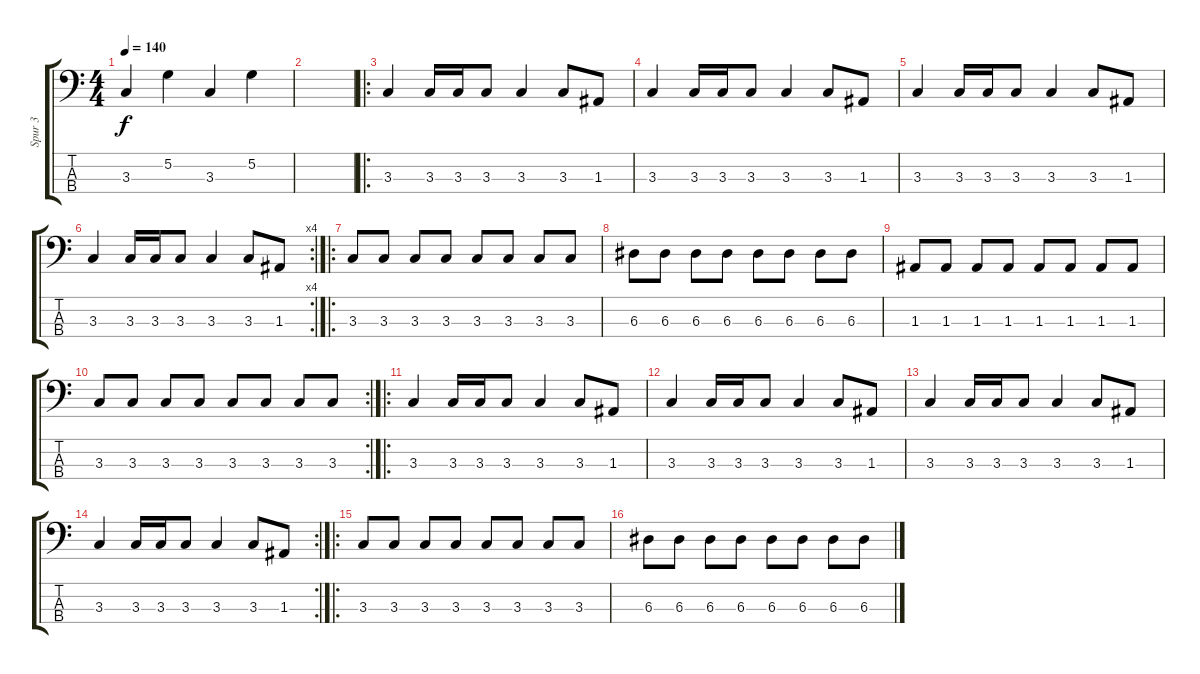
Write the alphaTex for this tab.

\track ("Spur 3" "Spur 3") {instrument electricbasspick}
\staff {score tabs}
\tuning (G2 D2 A1 E1) {hide}
\ts (4 4)
\tempo 140
\clef f4
\ks c
3.3.4{dy f} 5.2.4 3.3.4 5.2.4 |
|
\ro
3.3.4 3.3.16 3.3.16 3.3.8 3.3.4 3.3.8 1.3.8 |
3.3.4 3.3.16 3.3.16 3.3.8 3.3.4 3.3.8 1.3.8 |
3.3.4 3.3.16 3.3.16 3.3.8 3.3.4 3.3.8 1.3.8 |
\rc 4
3.3.4 3.3.16 3.3.16 3.3.8 3.3.4 3.3.8 1.3.8 |
\ro
3.3.8 3.3.8 3.3.8 3.3.8 3.3.8 3.3.8 3.3.8 3.3.8 |
6.3.8 6.3.8 6.3.8 6.3.8 6.3.8 6.3.8 6.3.8 6.3.8 |
1.3.8 1.3.8 1.3.8 1.3.8 1.3.8 1.3.8 1.3.8 1.3.8 |
\rc 2
3.3.8 3.3.8 3.3.8 3.3.8 3.3.8 3.3.8 3.3.8 3.3.8 |
\ro
3.3.4 3.3.16 3.3.16 3.3.8 3.3.4 3.3.8 1.3.8 |
3.3.4 3.3.16 3.3.16 3.3.8 3.3.4 3.3.8 1.3.8 |
3.3.4 3.3.16 3.3.16 3.3.8 3.3.4 3.3.8 1.3.8 |
\rc 2
3.3.4 3.3.16 3.3.16 3.3.8 3.3.4 3.3.8 1.3.8 |
\ro
3.3.8 3.3.8 3.3.8 3.3.8 3.3.8 3.3.8 3.3.8 3.3.8 |
6.3.8 6.3.8 6.3.8 6.3.8 6.3.8 6.3.8 6.3.8 6.3.8
